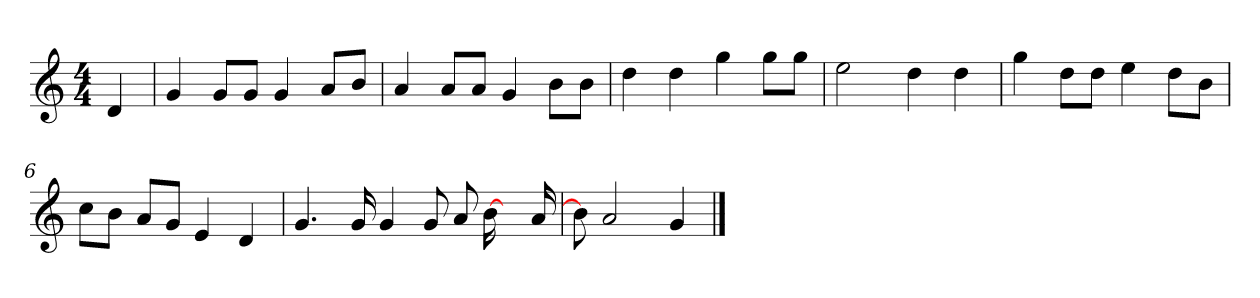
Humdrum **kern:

**kern
*part1
*staff1
*M4/4
=
4d
=1
4g
8gL
8gJ
4g
8aL
8bJ
=2
4a
8aL
8aJ
4g
8bL
8bJ
=3
4dd
4dd
4gg
8ggL
8ggJ
=4
2ee
4dd
4dd
=5
4gg
8ddL
8ddJ
4ee
8ddL
8bJ
=6
8ccL
8bJ
8aL
8gJ
4e
4d
=7
4.g
16g
4g
8g
8a
[16b
8ryy
16a
=8
8b]
2a
4g
==
*-
